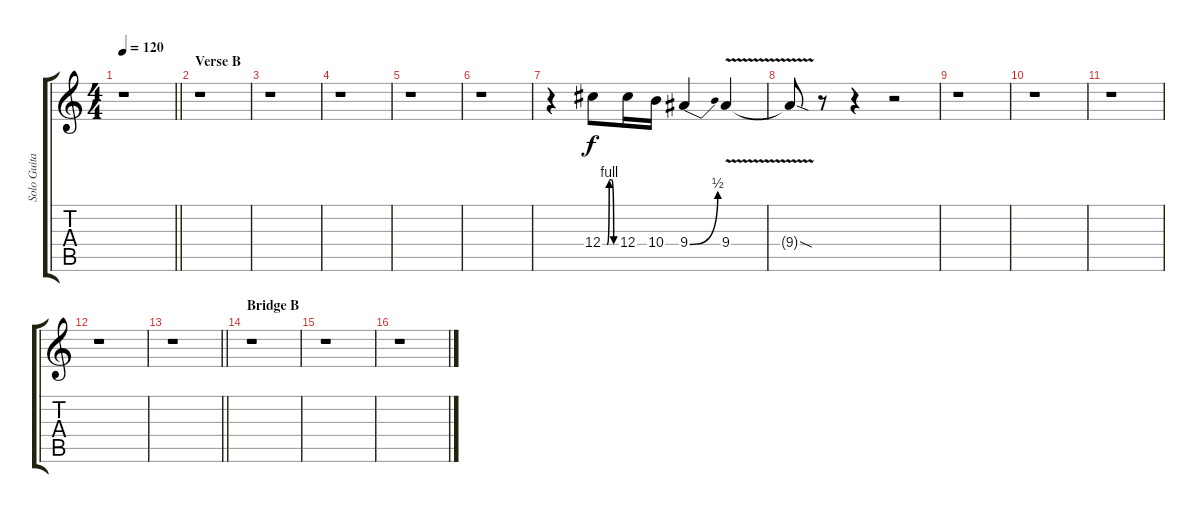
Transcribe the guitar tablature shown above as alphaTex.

\track ("Solo Guitar III" "Solo Guita") {instrument distortionguitar}
\staff {score tabs}
\tuning (Eb4 Bb3 Gb3 Db3 Ab2 Eb2) {hide}
\ts (4 4)
\tempo 120
\clef g2
\barLineRight lightlight
\ks c
r.1{dy f} |
\section ("" "Verse B")
r.1 |
r.1 |
r.1 |
r.1 |
r.1 |
r.4 12.4{be (custom 0 0 20 0 30 4 40 4 50 0 60 0)}.8 12.4.16 10.4.16 9.4{be (bend 0 0 60 2)}.4 9.4{v}.4 |
9.4{sod t}.8 r.8 r.4 r.2 |
r.1 |
r.1 |
r.1 |
r.1 |
\barLineRight lightlight
r.1 |
\section ("" "Bridge B")
r.1 |
r.1 |
r.1
